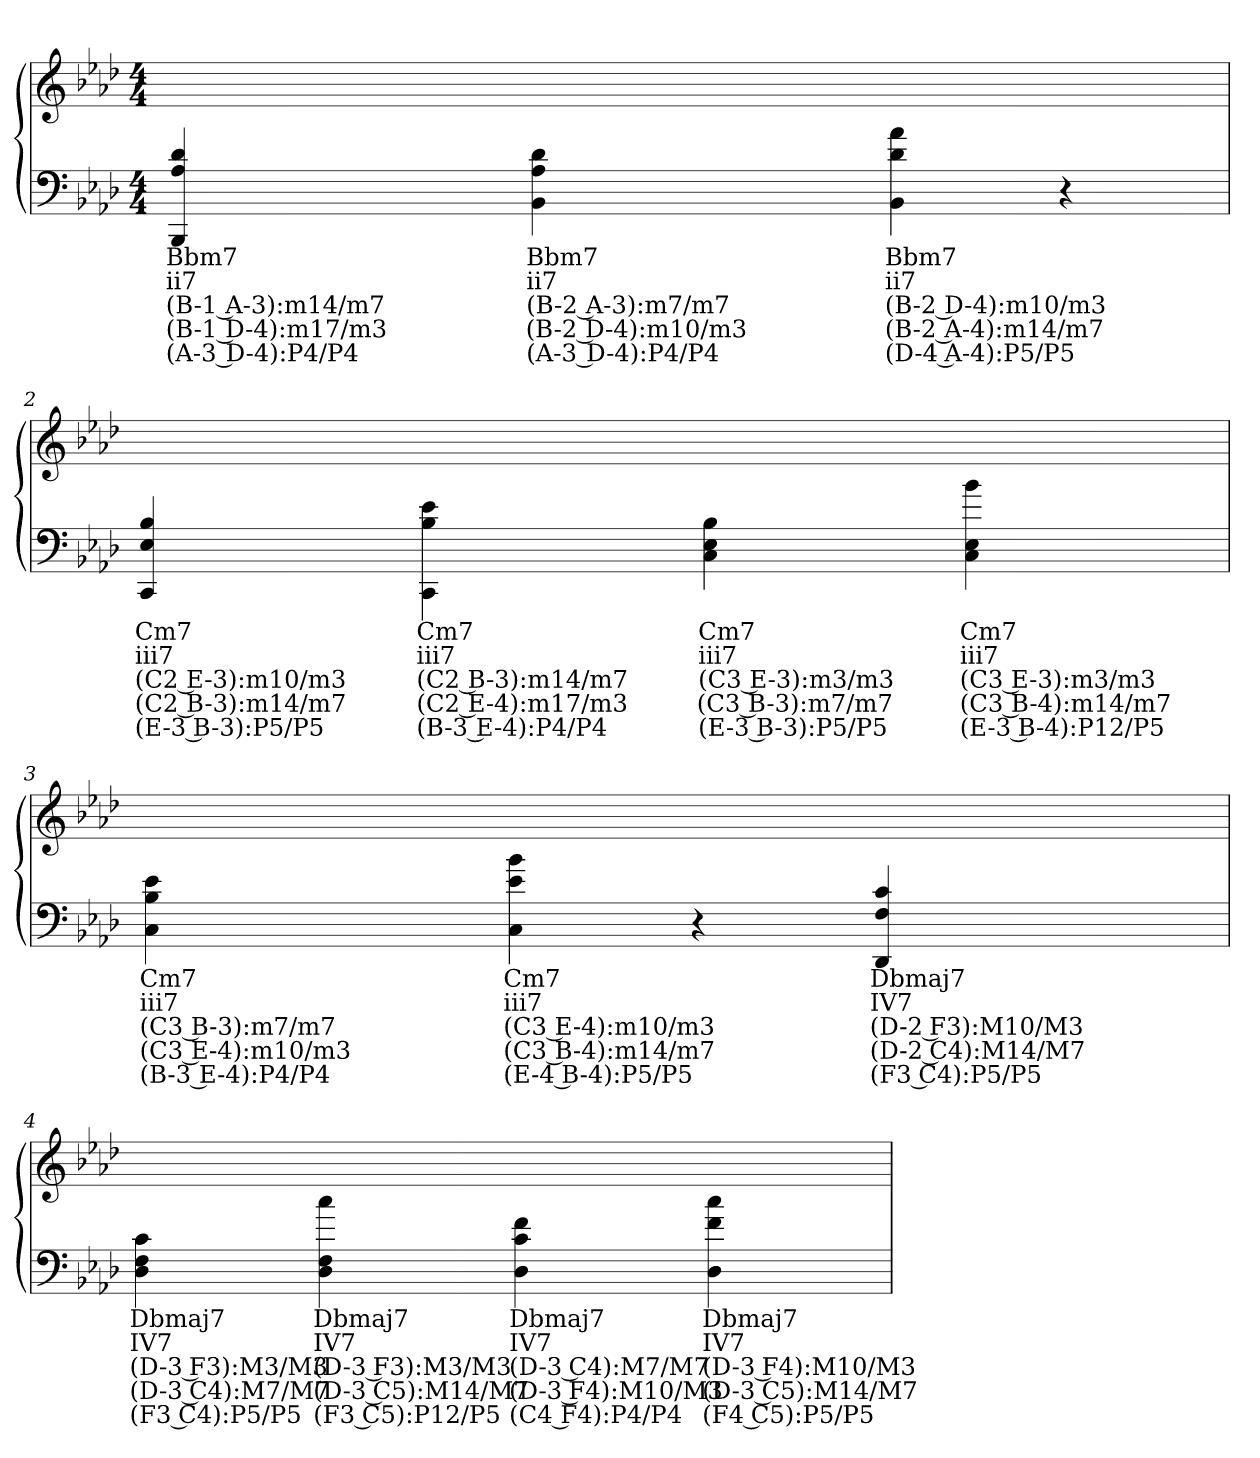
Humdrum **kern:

**kern	**text	**text	**text	**text	**text	**kern
*part2	*part2	*part2	*part2	*part2	*part2	*part1
*staff2	*staff2	*staff2	*staff2	*staff2	*staff2	*staff1
*clefF4	*	*	*	*	*	*clefG2
*k[b-e-a-d-]	*	*	*	*	*	*k[b-e-a-d-]
*A-:	*	*	*	*	*	*A-:
*M4/4	*	*	*	*	*	*M4/4
*MM60	*	*	*	*	*	*MM60
=1	=1	=1	=1	=1	=1	=1
4BBB- 4A- 4d-	Bbm7	ii7	(B-1 A-3):m14/m7	(B-1 D-4):m17/m3	(A-3 D-4):P4/P4	1ryy
4BB- 4A- 4d-	Bbm7	ii7	(B-2 A-3):m7/m7	(B-2 D-4):m10/m3	(A-3 D-4):P4/P4	.
4BB- 4d- 4a-	Bbm7	ii7	(B-2 D-4):m10/m3	(B-2 A-4):m14/m7	(D-4 A-4):P5/P5	.
4r	.	.	.	.	.	.
=2	=2	=2	=2	=2	=2	=2
4CC 4E- 4B-	Cm7	iii7	(C2 E-3):m10/m3	(C2 B-3):m14/m7	(E-3 B-3):P5/P5	1ryy
4CC 4B- 4e-	Cm7	iii7	(C2 B-3):m14/m7	(C2 E-4):m17/m3	(B-3 E-4):P4/P4	.
4C 4E- 4B-	Cm7	iii7	(C3 E-3):m3/m3	(C3 B-3):m7/m7	(E-3 B-3):P5/P5	.
4C 4E- 4b-	Cm7	iii7	(C3 E-3):m3/m3	(C3 B-4):m14/m7	(E-3 B-4):P12/P5	.
=3	=3	=3	=3	=3	=3	=3
4C 4B- 4e-	Cm7	iii7	(C3 B-3):m7/m7	(C3 E-4):m10/m3	(B-3 E-4):P4/P4	1ryy
4C 4e- 4b-	Cm7	iii7	(C3 E-4):m10/m3	(C3 B-4):m14/m7	(E-4 B-4):P5/P5	.
4r	.	.	.	.	.	.
4DD- 4F 4c	Dbmaj7	IV7	(D-2 F3):M10/M3	(D-2 C4):M14/M7	(F3 C4):P5/P5	.
=4	=4	=4	=4	=4	=4	=4
4D- 4F 4c	Dbmaj7	IV7	(D-3 F3):M3/M3	(D-3 C4):M7/M7	(F3 C4):P5/P5	1ryy
4D- 4F 4cc	Dbmaj7	IV7	(D-3 F3):M3/M3	(D-3 C5):M14/M7	(F3 C5):P12/P5	.
4D- 4c 4f	Dbmaj7	IV7	(D-3 C4):M7/M7	(D-3 F4):M10/M3	(C4 F4):P4/P4	.
4D- 4f 4cc	Dbmaj7	IV7	(D-3 F4):M10/M3	(D-3 C5):M14/M7	(F4 C5):P5/P5	.
=	=	=	=	=	=	=
*-	*-	*-	*-	*-	*-	*-
